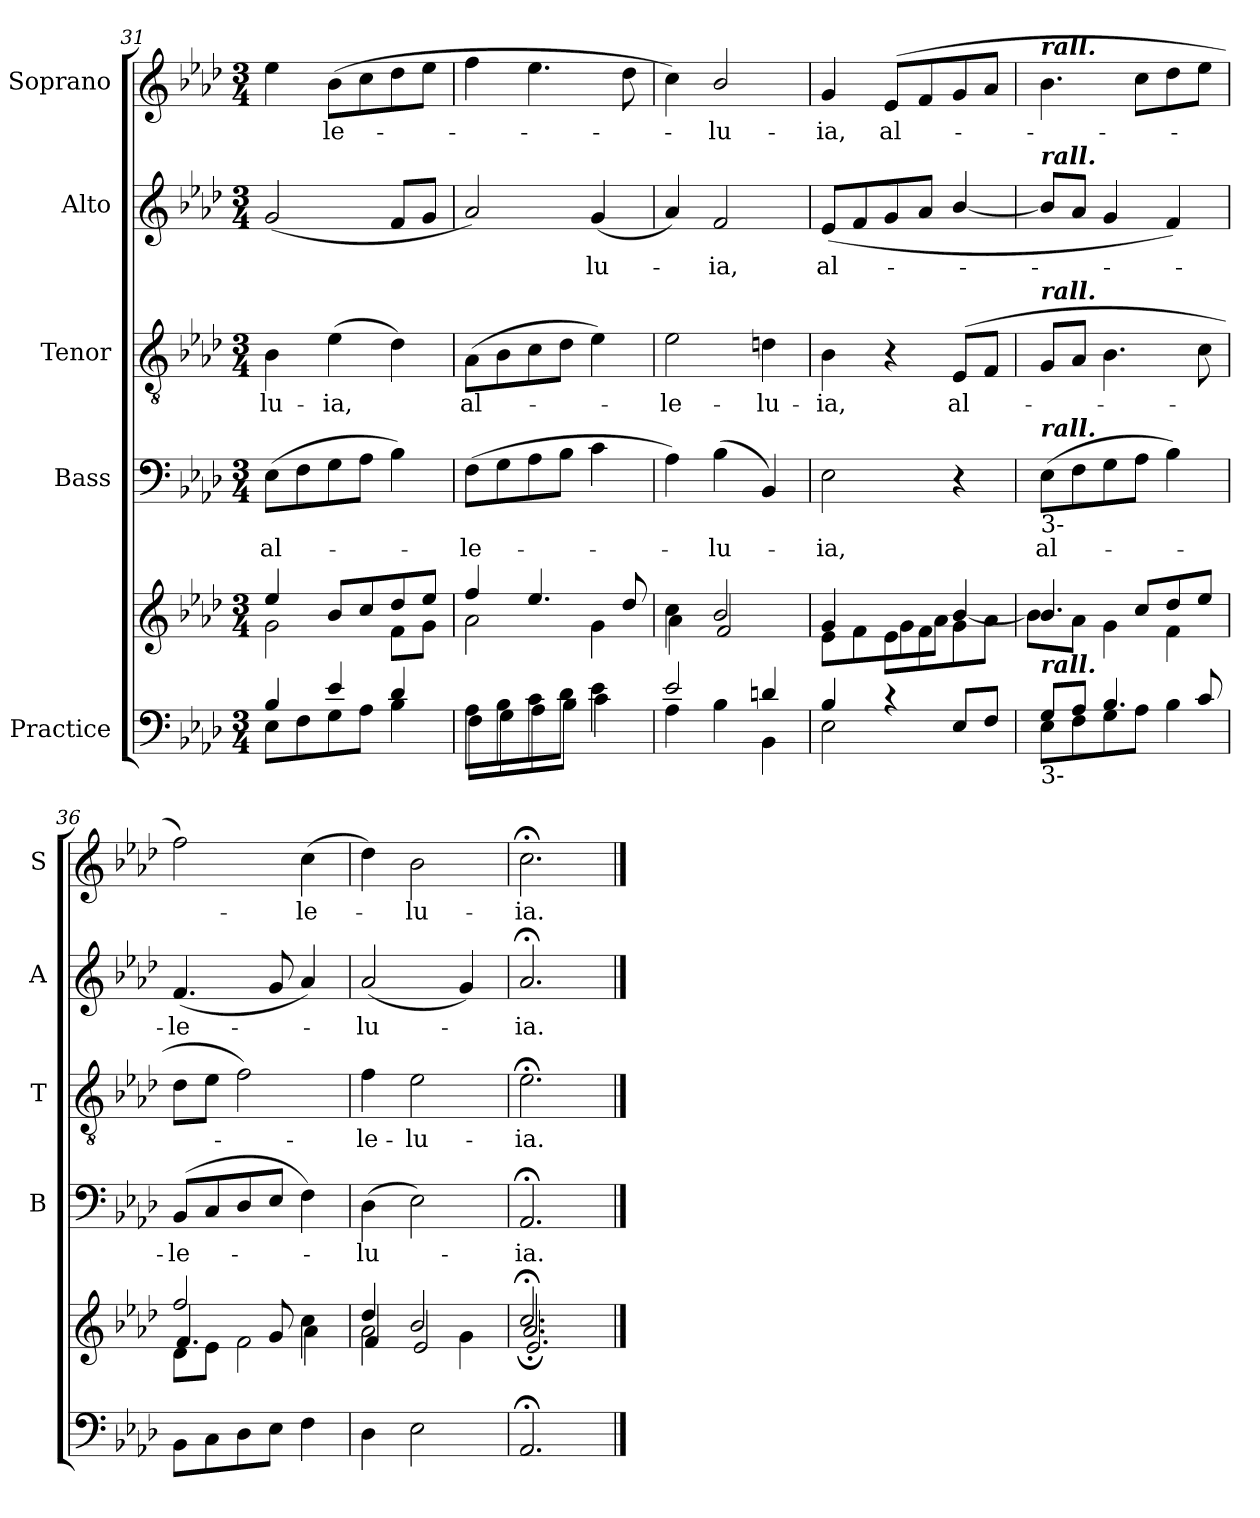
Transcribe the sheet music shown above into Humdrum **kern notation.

**kern	**kern	**kern	**text	**kern	**text	**kern	**text	**kern	**text
*part5	*part5	*part4	*part4	*part3	*part3	*part2	*part2	*part1	*part1
*staff6	*staff5	*staff4	*staff4	*staff3	*staff3	*staff2	*staff2	*staff1	*staff1
*I"Practice	*	*I"Bass	*	*I"Tenor	*	*I"Alto	*	*I"Soprano	*
*	*	*I'B	*	*I'T	*	*I'A	*	*I'S	*
!!LO:LB:g=z
*clefF4	*clefG2	*clefF4	*	*clefGv2	*	*clefG2	*	*clefG2	*
*k[b-e-a-d-]	*k[b-e-a-d-]	*k[b-e-a-d-]	*	*k[b-e-a-d-]	*	*k[b-e-a-d-]	*	*k[b-e-a-d-]	*
*A-:	*A-:	*A-:	*	*A-:	*	*A-:	*	*A-:	*
*M3/4	*M3/4	*M3/4	*	*M3/4	*	*M3/4	*	*M3/4	*
=31	=31	=31	=31	=31	=31	=31	=31	=31	=31
*^	*^	*	*	*	*	*	*	*	*
!	!	!	!	!	!LO:LY:b	!	!LO:LY:b	!	!	!	!
4B-/	8E-\L	4ee-/	2g\	(>8E-L	al-	4B-	-lu-	(<2g	.	4ee-	.
.	8F\	.	.	8F	.	.	.	.	.	.	.
!	!	!	!	!	!	!	!LO:LY:b	!	!	!	!LO:LY:b
4e-/	8G\	8b-/L	.	8G	.	(>4e-	-ia,	.	.	(>8b-L	le-
.	8A-\J	8cc/	.	8A-J	.	.	.	.	.	8cc	.
4d-/	4B-\	8dd-/	8f\L	4B-)	.	4d-)	.	8fL	.	8dd-	.
.	.	8ee-/J	8g\J	.	.	.	.	8gJ	.	8ee-J	.
=32	=32	=32	=32	=32	=32	=32	=32	=32	=32	=32	=32
!	!	!	!	!	!LO:LY:b	!	!LO:LY:b	!	!	!	!
8A-\L	8F\L	4ff/	2a-\	(>8FL	le-	(>8A-L	al-	2a-)	.	4ff\	.
8B-\	8G\	.	.	8G	.	8B-	.	.	.	.	.
8c\	8A-\	4.ee-/	.	8A-	.	8c	.	.	.	4.ee-\	.
8d-\J	8B-\J	.	.	8B-J	.	8d-J	.	.	.	.	.
!	!	!	!	!	!	!	!	!	!LO:LY:b	!	!
4e-\	4c\	.	4g\	4c	.	4e-)	.	(<4g	lu-	.	.
.	.	8dd-/	.	.	.	.	.	.	.	8dd-\	.
=33	=33	=33	=33	=33	=33	=33	=33	=33	=33	=33	=33
!	!	!	!	!	!	!	!LO:LY:b	!	!	!	!
2e-/	4A-\	4cc\	4a-\	4A-)	.	2e-	le-	4a-)	.	4cc\)	.
!	!	!	!	!	!LO:LY:b	!	!	!	!LO:LY:b	!	!LO:LY:b
.	4B-\	2b-/	2f/	(4B-	lu-	.	.	2f	ia,	2b-/	lu-
!	!	!	!	!	!	!	!LO:LY:b	!	!	!	!
4dn/	4BB-\	.	.	4BB-)	.	4dn	-lu-	.	.	.	.
=34	=34	=34	=34	=34	=34	=34	=34	=34	=34	=34	=34
!	!	!	!	!	!LO:LY:b	!	!LO:LY:b	!	!LO:LY:b	!	!LO:LY:b
4B-/	2E-\	4g/	8e-L	2E-	ia,	4B-	-ia,	(<8e-L	al-	4g	-ia,
.	.	.	8f	.	.	.	.	8f	.	.	.
!	!	!	!	!	!	!	!	!	!	!	!LO:LY:b
4r	.	8e-\L	8g	.	.	4r	.	8g	.	(<8e-L	al-
.	.	8f\	8a-J	.	.	.	.	8a-J	.	8f	.
!	!	!	!	!	!	!	!LO:LY:b	!	!	!	!
8E-/L	4ryy	8g\	[4b-/	4r	.	(<8E-L	al-	[4b-/	.	8g	.
8F/J	.	8a-\J	.	.	.	8FJ	.	.	.	8a-J	.
=35	=35	=35	=35	=35	=35	=35	=35	=35	=35	=35	=35
!	!	!	!	!	!	!	!	!	!	!LO:TX:a:Bi:t=rall.	!
!	!	!	!	!	!	!	!	!LO:TX:a:Bi:t=rall.	!	!	!
!	!	!	!	!	!	!LO:TX:a:Bi:t=rall.	!	!	!	!	!
!	!	!	!	!LO:TX:b:t=3-	!	!	!	!	!	!	!
!	!	!	!	!LO:TX:a:Bi:t=rall.	!	!	!	!	!	!	!
!LO:TX:b:t=3-	!	!	!	!	!	!	!	!	!	!	!
!LO:TX:a:Bi:t=rall.	!	!	!	!	!	!	!	!	!	!	!
!	!	!	!	!	!LO:LY:b	!	!	!	!	!	!
8G/L	8E-\L	4.b-/	8b-\L]	(>8E-L	al-	8GL	.	8b-L]	.	4.b-	.
8A-/J	8F\	.	8a-\J	8F	.	8A-J	.	8a-J	.	.	.
4.B-/	8G\	.	4g\	8G	.	4.B-	.	4g	.	.	.
.	8A-\J	8cc/L	.	8A-J	.	.	.	.	.	8ccL	.
.	4B-\	8dd-/	4f\	4B-)	.	.	.	4f)	.	8dd-	.
8c/	.	8ee-/J	.	.	.	8c	.	.	.	8ee-J	.
*v	*v	*	*	*	*	*	*	*	*	*	*
=36	=36	=36	=36	=36	=36	=36	=36	=36	=36	=36
*	*	*^	*	*	*	*	*	*	*	*
!	!	!	!	!	!LO:LY:b	!	!	!	!LO:LY:b	!	!
8BB-\L	2ff/	4.f/	8d-\L	(<8BB-L	le-	8d-L	.	(<4.f	le-	2ff\)	.
8C\	.	.	8e-\J	8C	.	8e-J	.	.	.	.	.
8D-\	.	.	2f\	8D-	.	2f)	.	.	.	.	.
8E-\J	.	8g/	.	8E-J	.	.	.	8g	.	.	.
!	!	!	!	!	!	!	!	!	!	!	!LO:LY:b
4F\	4cc\	4a-\	.	4F)	.	.	.	4a-)	.	(>4cc\	le-
=37	=37	=37	=37	=37	=37	=37	=37	=37	=37	=37	=37
!	!	!	!	!	!LO:LY:b	!	!LO:LY:b	!	!LO:LY:b	!	!
4D-\	4dd-/	2a-\	4f/	(>4D-	lu-	4f	le-	(<2a-	lu-	4dd-\)	.
!	!	!	!	!	!	!	!LO:LY:b	!	!	!	!LO:LY:b
2E-\	2b-/	.	2e-/	2E-)	.	2e-	-lu-	.	.	2b-\	lu-
.	.	4g\	.	.	.	.	.	4g)	.	.	.
=38	=38	=38	=38	=38	=38	=38	=38	=38	=38	=38	=38
!	!	!	!	!	!LO:LY:b	!	!LO:LY:b	!	!LO:LY:b	!	!LO:LY:b
2.AA-;/	2.cc;</	2.a-;</	2.e-/	2.AA-;<	ia.	2.e-;<	-ia.	2.a-;<	ia.	2.cc;<\	-ia.
*	*v	*v	*v	*	*	*	*	*	*	*	*
==	==	==	==	==	==	==	==	==	==
*-	*-	*-	*-	*-	*-	*-	*-	*-	*-
